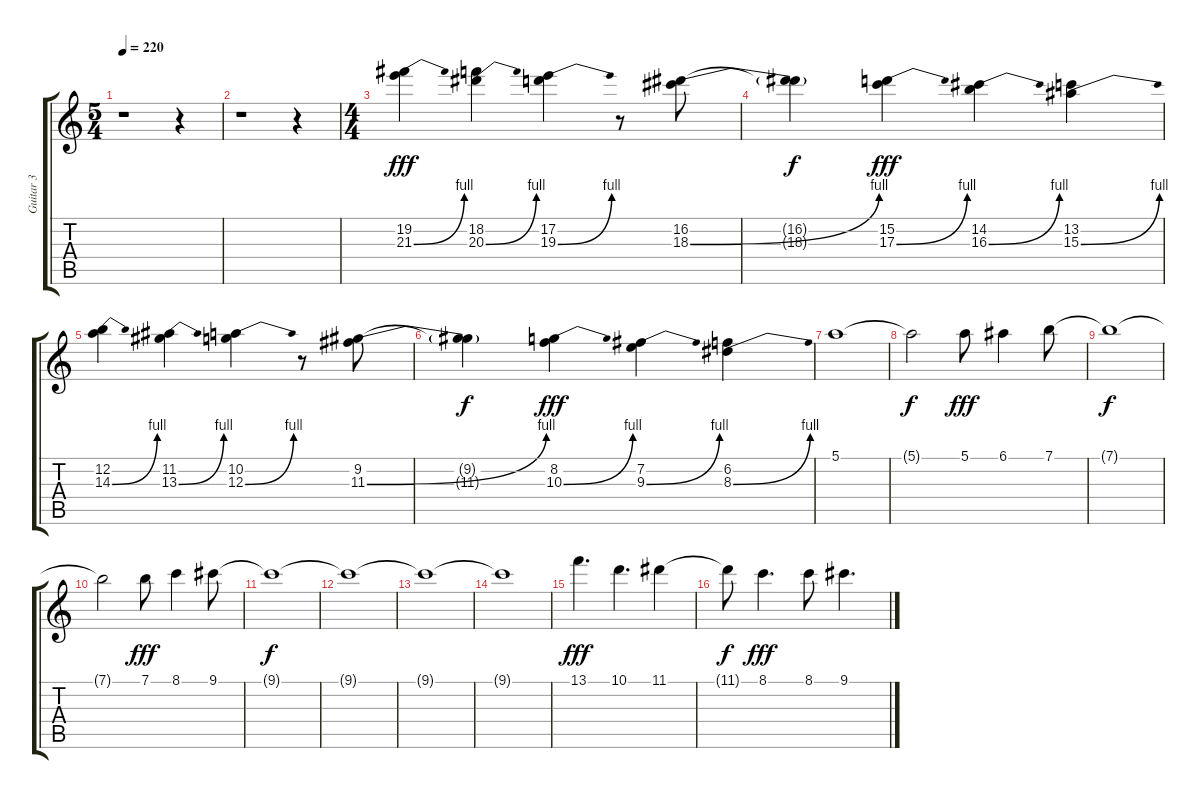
\track ("Guitar 3" "Guitar 3") {instrument distortionguitar}
\staff {score tabs}
\tuning (E4 B3 G3 D3 A2 E2) {hide}
\ts (5 4)
\tempo 220
\clef g2
\ks c
r.1{dy f} r.4 |
r.1 r.4 |
\ts (4 4)
(19.2 21.3{be (bend 0 0 60 4)}).4{dy fff} (18.2 20.3{be (bend 0 0 60 4)}).4 (17.2 19.3{be (bend 0 0 60 4)}).4 r.8 (16.2 18.3{be (bend 0 0 60 4)}).8 |
(16.2{t} 18.3{t}).4{dy f} (15.2 17.3{be (bend 0 0 60 4)}).4{dy fff} (14.2 16.3{be (bend 0 0 60 4)}).4 (13.2 15.3{be (bend 0 0 60 4)}).4 |
(12.2 14.3{be (bend 0 0 60 4)}).4 (11.2 13.3{be (bend 0 0 60 4)}).4 (10.2 12.3{be (bend 0 0 60 4)}).4 r.8 (9.2 11.3{be (bend 0 0 60 4)}).8 |
(9.2{t} 11.3{t}).4{dy f} (8.2 10.3{be (bend 0 0 60 4)}).4{dy fff} (7.2 9.3{be (bend 0 0 60 4)}).4 (6.2 8.3{be (bend 0 0 60 4)}).4 |
5.1.1 |
5.1{t}.2{dy f} 5.1.8{dy fff} 6.1.4 7.1.8 |
7.1{t}.1{dy f} |
7.1{t}.2 7.1.8{dy fff} 8.1.4 9.1.8 |
9.1{t}.1{dy f} |
9.1{t}.1 |
9.1{t}.1 |
9.1{t}.1 |
13.1.4{d dy fff} 10.1.4{d} 11.1.4 |
11.1{t}.8{dy f} 8.1.4{d dy fff} 8.1.8 9.1.4{d}
